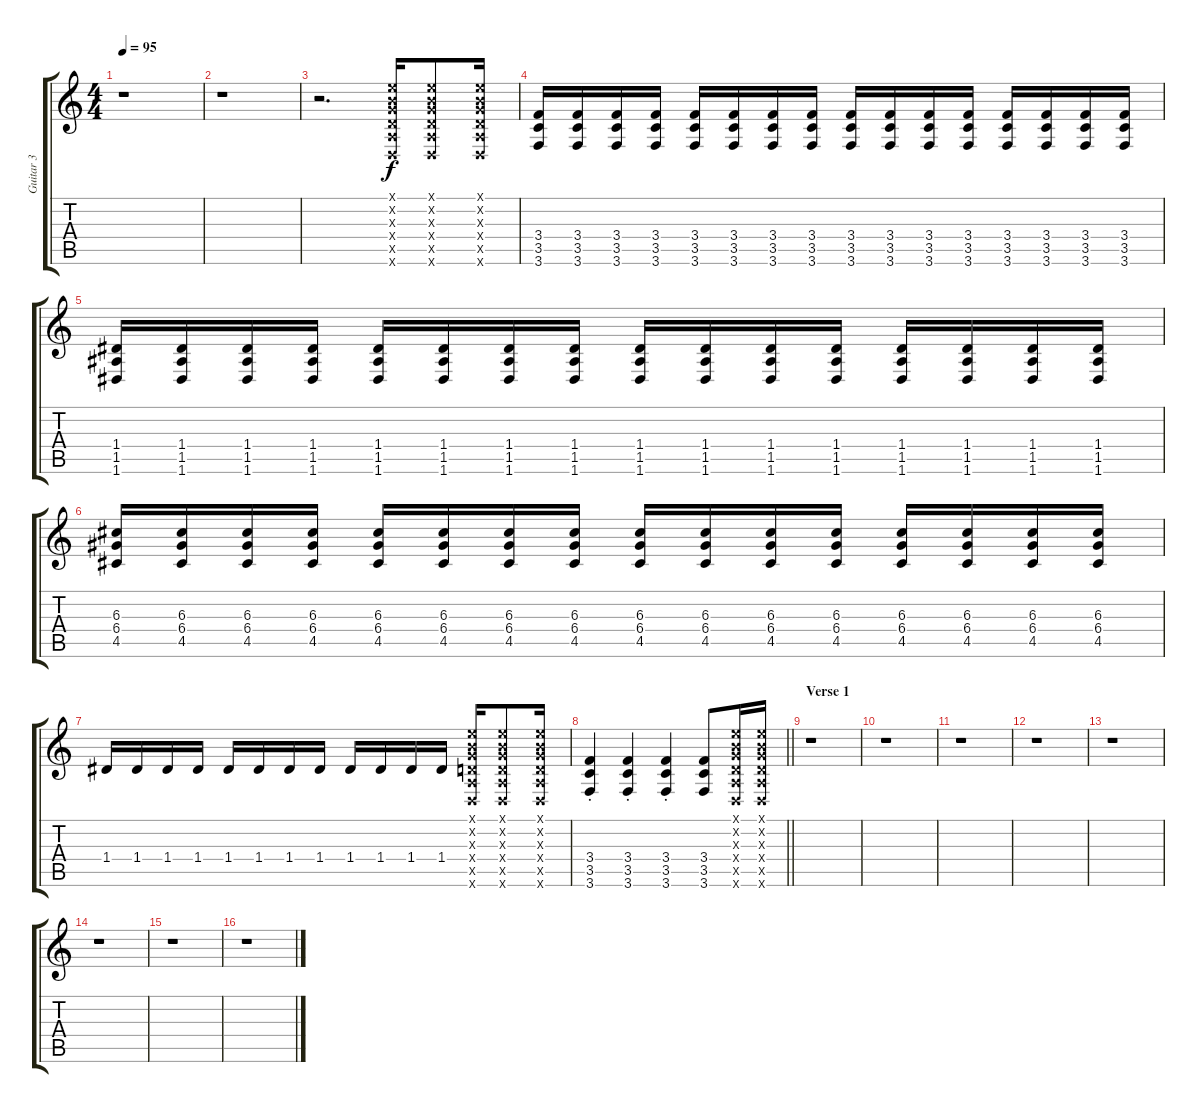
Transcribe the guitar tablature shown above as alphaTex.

\track ("Guitar 3" "Guitar 3") {instrument distortionguitar}
\staff {score tabs}
\tuning (E4 B3 G3 D3 A2 D2) {hide}
\ts (4 4)
\tempo 95
\clef g2
\ks c
r.1{dy f instrument distortionguitar} |
r.1 |
r.2{d} (0.1{x} 0.2{x} 0.3{x} 0.4{x} 0.5{x} 0.6{x}).16 (0.1{x} 0.2{x} 0.3{x} 0.4{x} 0.5{x} 0.6{x}).8 (0.1{x} 0.2{x} 0.3{x} 0.4{x} 0.5{x} 0.6{x}).16 |
(3.4 3.5 3.6).16 (3.4 3.5 3.6).16 (3.4 3.5 3.6).16 (3.4 3.5 3.6).16 (3.4 3.5 3.6).16 (3.4 3.5 3.6).16 (3.4 3.5 3.6).16 (3.4 3.5 3.6).16 (3.4 3.5 3.6).16 (3.4 3.5 3.6).16 (3.4 3.5 3.6).16 (3.4 3.5 3.6).16 (3.4 3.5 3.6).16 (3.4 3.5 3.6).16 (3.4 3.5 3.6).16 (3.4 3.5 3.6).16 |
(1.4 1.5 1.6).16 (1.4 1.5 1.6).16 (1.4 1.5 1.6).16 (1.4 1.5 1.6).16 (1.4 1.5 1.6).16 (1.4 1.5 1.6).16 (1.4 1.5 1.6).16 (1.4 1.5 1.6).16 (1.4 1.5 1.6).16 (1.4 1.5 1.6).16 (1.4 1.5 1.6).16 (1.4 1.5 1.6).16 (1.4 1.5 1.6).16 (1.4 1.5 1.6).16 (1.4 1.5 1.6).16 (1.4 1.5 1.6).16 |
(6.3 6.4 4.5).16 (6.3 6.4 4.5).16 (6.3 6.4 4.5).16 (6.3 6.4 4.5).16 (6.3 6.4 4.5).16 (6.3 6.4 4.5).16 (6.3 6.4 4.5).16 (6.3 6.4 4.5).16 (6.3 6.4 4.5).16 (6.3 6.4 4.5).16 (6.3 6.4 4.5).16 (6.3 6.4 4.5).16 (6.3 6.4 4.5).16 (6.3 6.4 4.5).16 (6.3 6.4 4.5).16 (6.3 6.4 4.5).16 |
1.4.16 1.4.16 1.4.16 1.4.16 1.4.16 1.4.16 1.4.16 1.4.16 1.4.16 1.4.16 1.4.16 1.4.16 (0.1{x} 0.2{x} 0.3{x} 0.4{x} 0.5{x} 0.6{x}).16 (0.1{x} 0.2{x} 0.3{x} 0.4{x} 0.5{x} 0.6{x}).8 (0.1{x} 0.2{x} 0.3{x} 0.4{x} 0.5{x} 0.6{x}).16 |
\barLineRight lightlight
(3.4{st} 3.5{st} 3.6{st}).4 (3.4{st} 3.5{st} 3.6{st}).4 (3.4{st} 3.5{st} 3.6{st}).4 (3.4 3.5 3.6).8 (0.1{x} 0.2{x} 0.3{x} 0.4{x} 0.5{x} 0.6{x}).16 (0.1{x} 0.2{x} 0.3{x} 0.4{x} 0.5{x} 0.6{x}).16 |
\section ("" "Verse 1")
r.1 |
r.1 |
r.1 |
r.1 |
r.1 |
r.1 |
r.1 |
r.1
